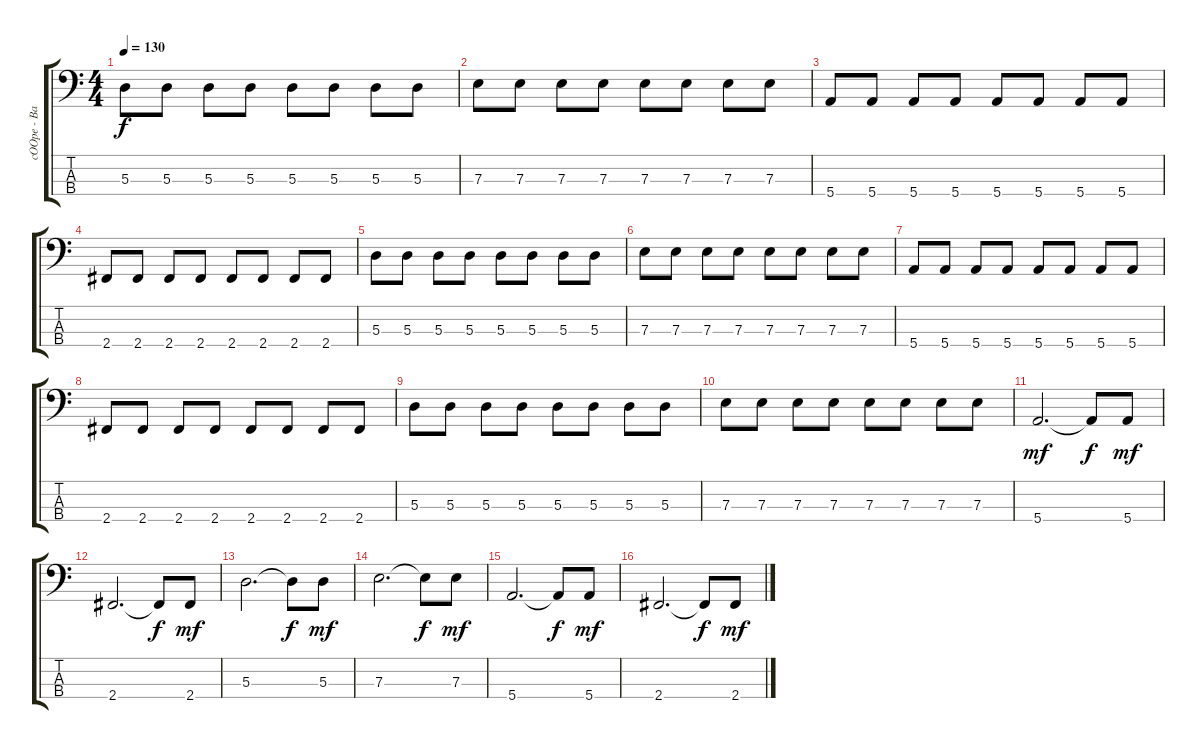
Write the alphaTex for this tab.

\track ("cOOpe - Bass" "cOOpe - Ba") {instrument electricbassfinger}
\staff {score tabs}
\tuning (G2 D2 A1 E1) {hide}
\ts (4 4)
\tempo 130
\clef f4
\ks c
5.3.8{dy f} 5.3.8 5.3.8 5.3.8 5.3.8 5.3.8 5.3.8 5.3.8 |
7.3.8 7.3.8 7.3.8 7.3.8 7.3.8 7.3.8 7.3.8 7.3.8 |
5.4.8 5.4.8 5.4.8 5.4.8 5.4.8 5.4.8 5.4.8 5.4.8 |
2.4.8 2.4.8 2.4.8 2.4.8 2.4.8 2.4.8 2.4.8 2.4.8 |
5.3.8 5.3.8 5.3.8 5.3.8 5.3.8 5.3.8 5.3.8 5.3.8 |
7.3.8 7.3.8 7.3.8 7.3.8 7.3.8 7.3.8 7.3.8 7.3.8 |
5.4.8 5.4.8 5.4.8 5.4.8 5.4.8 5.4.8 5.4.8 5.4.8 |
2.4.8 2.4.8 2.4.8 2.4.8 2.4.8 2.4.8 2.4.8 2.4.8 |
5.3.8 5.3.8 5.3.8 5.3.8 5.3.8 5.3.8 5.3.8 5.3.8 |
7.3.8 7.3.8 7.3.8 7.3.8 7.3.8 7.3.8 7.3.8 7.3.8 |
5.4.2{d dy mf} 5.4{t}.8{dy f} 5.4.8{dy mf} |
2.4.2{d} 2.4{t}.8{dy f} 2.4.8{dy mf} |
5.3.2{d} 5.3{t}.8{dy f} 5.3.8{dy mf} |
7.3.2{d} 7.3{t}.8{dy f} 7.3.8{dy mf} |
5.4.2{d} 5.4{t}.8{dy f} 5.4.8{dy mf} |
2.4.2{d} 2.4{t}.8{dy f} 2.4.8{dy mf}
